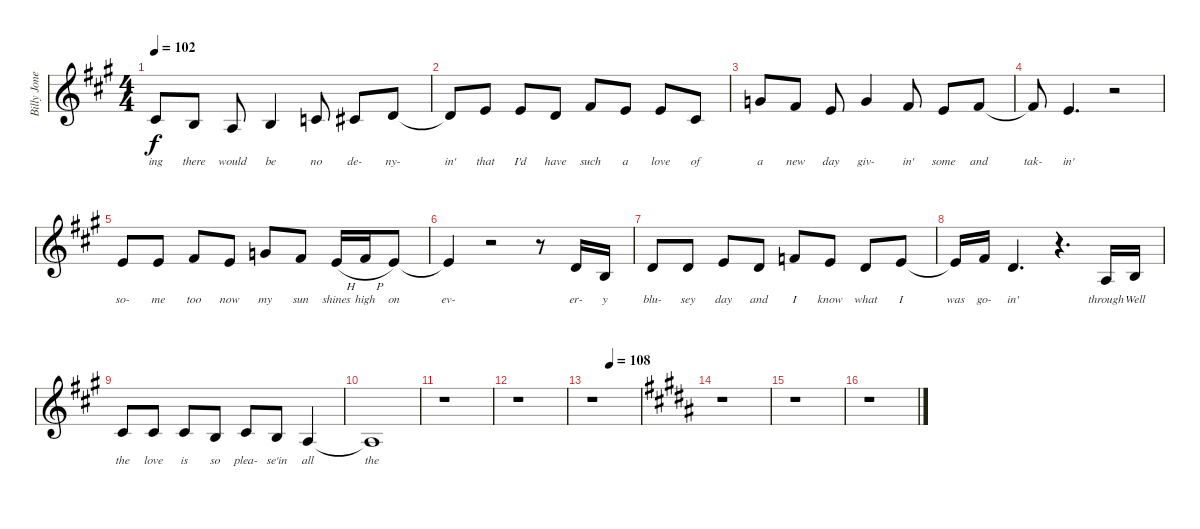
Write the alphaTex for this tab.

\track ("Billy Jones Vocals" "Billy Jone") {instrument flute}
\staff {score}
\tuning (E4 B3 G3 D3 A2 E2) {hide}
\ts (4 4)
\tempo 102
\clef g2
\ks a
6.3.8{lyrics (0 "ing") lyrics (1 "") lyrics (2 "") lyrics (3 "") lyrics (4 "") dy f} 4.3.8{lyrics (0 "there") lyrics (1 "") lyrics (2 "") lyrics (3 "") lyrics (4 "")} 7.4.8{lyrics (0 "would") lyrics (1 "") lyrics (2 "") lyrics (3 "") lyrics (4 "")} 4.3.4{lyrics (0 "be") lyrics (1 "") lyrics (2 "") lyrics (3 "") lyrics (4 "")} 5.3.8{lyrics (0 "no") lyrics (1 "") lyrics (2 "") lyrics (3 "") lyrics (4 "")} 6.3.8{lyrics (0 "de-") lyrics (1 "") lyrics (2 "") lyrics (3 "") lyrics (4 "")} 7.3.8{lyrics (0 "ny-") lyrics (1 "") lyrics (2 "") lyrics (3 "") lyrics (4 "")} |
7.3{t}.8{lyrics (0 "in'") lyrics (1 "") lyrics (2 "") lyrics (3 "") lyrics (4 "")} 5.2.8{lyrics (0 "that") lyrics (1 "") lyrics (2 "") lyrics (3 "") lyrics (4 "")} 5.2.8{lyrics (0 "I'd") lyrics (1 "") lyrics (2 "") lyrics (3 "") lyrics (4 "")} 7.3.8{lyrics (0 "have") lyrics (1 "") lyrics (2 "") lyrics (3 "") lyrics (4 "")} 7.2.8{lyrics (0 "such") lyrics (1 "") lyrics (2 "") lyrics (3 "") lyrics (4 "")} 5.2.8{lyrics (0 "a") lyrics (1 "") lyrics (2 "") lyrics (3 "") lyrics (4 "")} 5.2.8{lyrics (0 "love") lyrics (1 "") lyrics (2 "") lyrics (3 "") lyrics (4 "")} 6.3.8{lyrics (0 "of") lyrics (1 "") lyrics (2 "") lyrics (3 "") lyrics (4 "")} |
8.2.8{lyrics (0 "a") lyrics (1 "") lyrics (2 "") lyrics (3 "") lyrics (4 "")} 7.2.8{lyrics (0 "new") lyrics (1 "") lyrics (2 "") lyrics (3 "") lyrics (4 "")} 5.2.8{lyrics (0 "day") lyrics (1 "") lyrics (2 "") lyrics (3 "") lyrics (4 "")} 8.2.4{lyrics (0 "giv-") lyrics (1 "") lyrics (2 "") lyrics (3 "") lyrics (4 "")} 7.2.8{lyrics (0 "in'") lyrics (1 "") lyrics (2 "") lyrics (3 "") lyrics (4 "")} 5.2.8{lyrics (0 "some") lyrics (1 "") lyrics (2 "") lyrics (3 "") lyrics (4 "")} 7.2.8{lyrics (0 "and") lyrics (1 "") lyrics (2 "") lyrics (3 "") lyrics (4 "")} |
7.2{t}.8{lyrics (0 "tak-") lyrics (1 "") lyrics (2 "") lyrics (3 "") lyrics (4 "")} 5.2.4{d lyrics (0 "in'") lyrics (1 "") lyrics (2 "") lyrics (3 "") lyrics (4 "")} r.2 |
5.2.8{lyrics (0 "so-") lyrics (1 "") lyrics (2 "") lyrics (3 "") lyrics (4 "")} 5.2.8{lyrics (0 "me") lyrics (1 "") lyrics (2 "") lyrics (3 "") lyrics (4 "")} 7.2.8{lyrics (0 "too") lyrics (1 "") lyrics (2 "") lyrics (3 "") lyrics (4 "")} 5.2.8{lyrics (0 "now") lyrics (1 "") lyrics (2 "") lyrics (3 "") lyrics (4 "")} 8.2.8{lyrics (0 "my") lyrics (1 "") lyrics (2 "") lyrics (3 "") lyrics (4 "")} 7.2.8{lyrics (0 "sun") lyrics (1 "") lyrics (2 "") lyrics (3 "") lyrics (4 "")} 5.2{h}.16{lyrics (0 "shines") lyrics (1 "") lyrics (2 "") lyrics (3 "") lyrics (4 "")} 7.2{h}.16{lyrics (0 "high") lyrics (1 "") lyrics (2 "") lyrics (3 "") lyrics (4 "")} 5.2.8{lyrics (0 "on") lyrics (1 "") lyrics (2 "") lyrics (3 "") lyrics (4 "")} |
5.2{t}.4{lyrics (0 "ev-") lyrics (1 "") lyrics (2 "") lyrics (3 "") lyrics (4 "")} r.2 r.8 7.3.16{lyrics (0 "er-") lyrics (1 "") lyrics (2 "") lyrics (3 "") lyrics (4 "")} 4.3.16{lyrics (0 "y") lyrics (1 "") lyrics (2 "") lyrics (3 "") lyrics (4 "")} |
7.3.8{lyrics (0 "blu-") lyrics (1 "") lyrics (2 "") lyrics (3 "") lyrics (4 "")} 7.3.8{lyrics (0 "sey") lyrics (1 "") lyrics (2 "") lyrics (3 "") lyrics (4 "")} 5.2.8{lyrics (0 "day") lyrics (1 "") lyrics (2 "") lyrics (3 "") lyrics (4 "")} 7.3.8{lyrics (0 "and") lyrics (1 "") lyrics (2 "") lyrics (3 "") lyrics (4 "")} 6.2.8{lyrics (0 "I") lyrics (1 "") lyrics (2 "") lyrics (3 "") lyrics (4 "")} 5.2.8{lyrics (0 "know") lyrics (1 "") lyrics (2 "") lyrics (3 "") lyrics (4 "")} 7.3.8{lyrics (0 "what") lyrics (1 "") lyrics (2 "") lyrics (3 "") lyrics (4 "")} 5.2.8{lyrics (0 "I") lyrics (1 "") lyrics (2 "") lyrics (3 "") lyrics (4 "")} |
5.2{t}.16{lyrics (0 "was") lyrics (1 "") lyrics (2 "") lyrics (3 "") lyrics (4 "")} 7.2.16{lyrics (0 "go-") lyrics (1 "") lyrics (2 "") lyrics (3 "") lyrics (4 "")} 7.3.4{d lyrics (0 "in'") lyrics (1 "") lyrics (2 "") lyrics (3 "") lyrics (4 "")} r.4{d} 7.4.16{lyrics (0 "through") lyrics (1 "") lyrics (2 "") lyrics (3 "") lyrics (4 "")} 4.3.16{lyrics (0 "Well") lyrics (1 "") lyrics (2 "") lyrics (3 "") lyrics (4 "")} |
6.3.8{lyrics (0 "the") lyrics (1 "") lyrics (2 "") lyrics (3 "") lyrics (4 "")} 6.3.8{lyrics (0 "love") lyrics (1 "") lyrics (2 "") lyrics (3 "") lyrics (4 "")} 6.3.8{lyrics (0 "is") lyrics (1 "") lyrics (2 "") lyrics (3 "") lyrics (4 "")} 4.3.8{lyrics (0 "so") lyrics (1 "") lyrics (2 "") lyrics (3 "") lyrics (4 "")} 6.3.8{lyrics (0 "plea-") lyrics (1 "") lyrics (2 "") lyrics (3 "") lyrics (4 "")} 4.3.8{lyrics (0 "se'in") lyrics (1 "") lyrics (2 "") lyrics (3 "") lyrics (4 "")} 7.4.4{lyrics (0 "all") lyrics (1 "") lyrics (2 "") lyrics (3 "") lyrics (4 "")} |
7.4{t}.1{lyrics (0 "the") lyrics (1 "") lyrics (2 "") lyrics (3 "") lyrics (4 "") volume 5} |
r.1 |
r.1 |
\tempo (108 0.375)
r.1 |
\ks b
r.1 |
r.1 |
r.1
